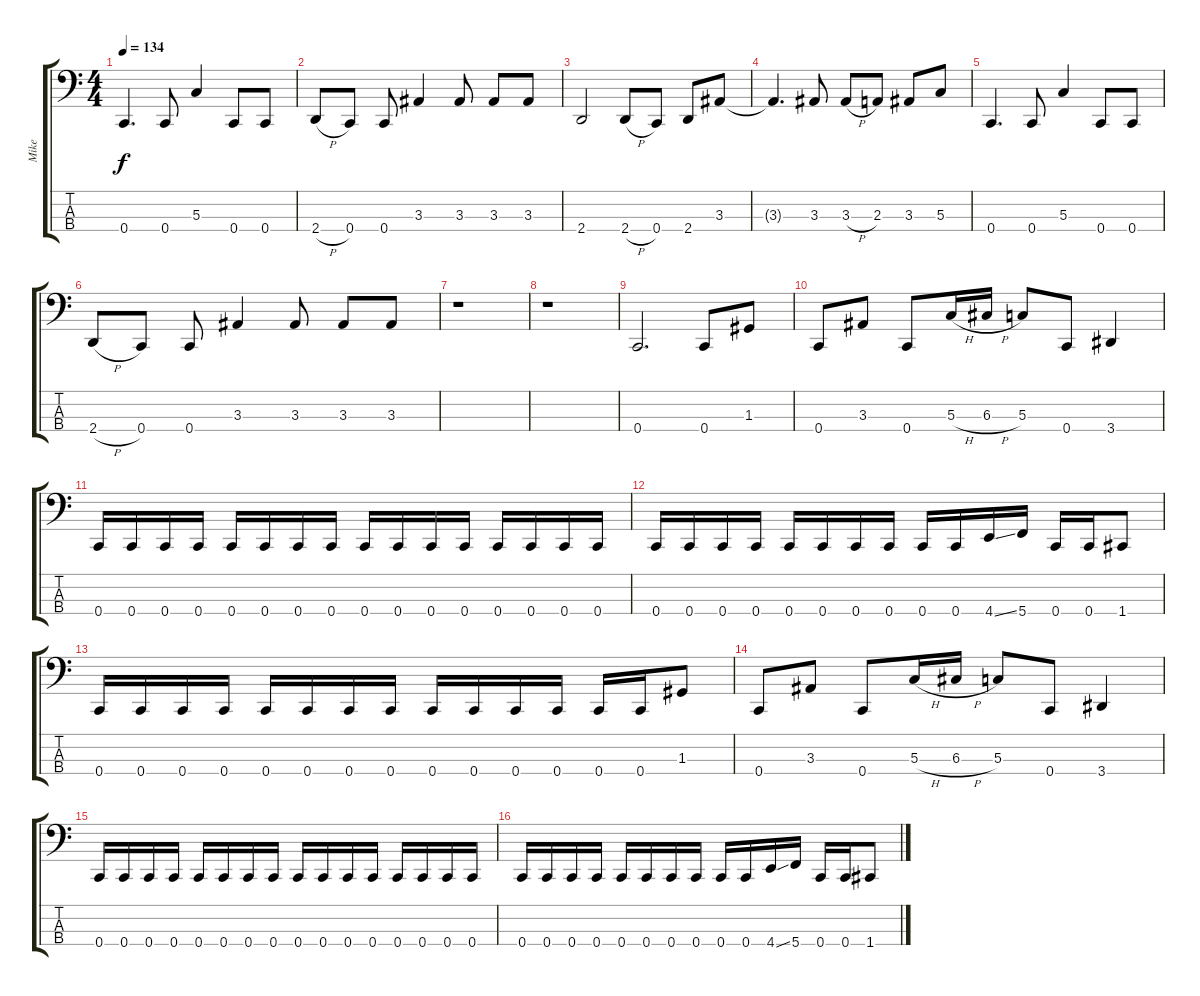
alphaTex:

\track ("Mike" "Mike") {instrument electricbasspick}
\staff {score tabs}
\tuning (F2 C2 G1 C1) {hide}
\ts (4 4)
\tempo 134
\clef f4
\ks c
0.4.4{d dy f} 0.4.8 5.3.4 0.4.8 0.4.8 |
2.4{h}.8 0.4.8 0.4.8 3.3.4 3.3.8 3.3.8 3.3.8 |
2.4.2 2.4{h}.8 0.4.8 2.4.8 3.3.8 |
3.3{t}.4{d} 3.3.8 3.3{h}.8 2.3.8 3.3.8 5.3.8 |
0.4.4{d} 0.4.8 5.3.4 0.4.8 0.4.8 |
2.4{h}.8 0.4.8 0.4.8 3.3.4 3.3.8 3.3.8 3.3.8 |
r.1 |
r.1 |
0.4.2{d} 0.4.8 1.3.8 |
0.4.8 3.3.8 0.4.8 5.3{h}.16 6.3{h}.16 5.3.8 0.4.8 3.4.4 |
0.4.16 0.4.16 0.4.16 0.4.16 0.4.16 0.4.16 0.4.16 0.4.16 0.4.16 0.4.16 0.4.16 0.4.16 0.4.16 0.4.16 0.4.16 0.4.16 |
0.4.16 0.4.16 0.4.16 0.4.16 0.4.16 0.4.16 0.4.16 0.4.16 0.4.16 0.4.16 4.4{ss}.16 5.4.16 0.4.16 0.4.16 1.4.8 |
0.4.16 0.4.16 0.4.16 0.4.16 0.4.16 0.4.16 0.4.16 0.4.16 0.4.16 0.4.16 0.4.16 0.4.16 0.4.16 0.4.16 1.3.8 |
0.4.8 3.3.8 0.4.8 5.3{h}.16 6.3{h}.16 5.3.8 0.4.8 3.4.4 |
0.4.16 0.4.16 0.4.16 0.4.16 0.4.16 0.4.16 0.4.16 0.4.16 0.4.16 0.4.16 0.4.16 0.4.16 0.4.16 0.4.16 0.4.16 0.4.16 |
0.4.16 0.4.16 0.4.16 0.4.16 0.4.16 0.4.16 0.4.16 0.4.16 0.4.16 0.4.16 4.4{ss}.16 5.4.16 0.4.16 0.4.16 1.4.8
